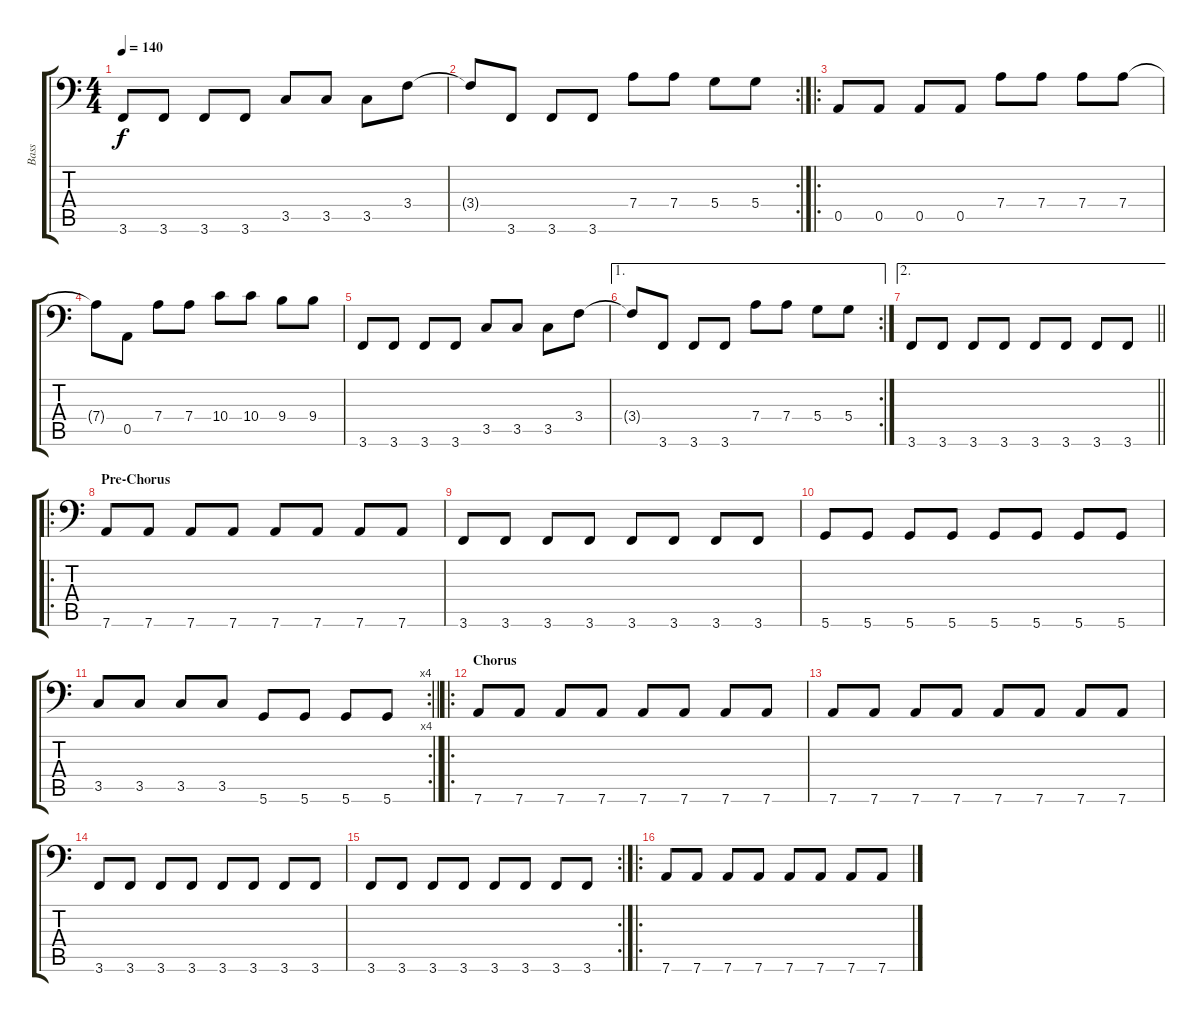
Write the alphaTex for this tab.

\track ("Bass" "Bass") {instrument electricbasspick}
\staff {score tabs}
\tuning (E3 B2 G2 D2 A1 D1) {hide}
\ts (4 4)
\tempo 140
\clef f4
\ks c
3.6.8{dy f} 3.6.8 3.6.8 3.6.8 3.5.8 3.5.8 3.5.8 3.4.8 |
\rc 2
3.4{t}.8 3.6.8 3.6.8 3.6.8 7.4.8 7.4.8 5.4.8 5.4.8 |
\ro
0.5.8 0.5.8 0.5.8 0.5.8 7.4.8 7.4.8 7.4.8 7.4.8 |
7.4{t}.8 0.5.8 7.4.8 7.4.8 10.4.8 10.4.8 9.4.8 9.4.8 |
3.6.8 3.6.8 3.6.8 3.6.8 3.5.8 3.5.8 3.5.8 3.4.8 |
\ae 1
\rc 2
3.4{t}.8 3.6.8 3.6.8 3.6.8 7.4.8 7.4.8 5.4.8 5.4.8 |
\ae 2
\barLineRight lightlight
3.6.8 3.6.8 3.6.8 3.6.8 3.6.8 3.6.8 3.6.8 3.6.8 |
\ro
\section ("" "Pre-Chorus")
7.6.8 7.6.8 7.6.8 7.6.8 7.6.8 7.6.8 7.6.8 7.6.8 |
3.6.8 3.6.8 3.6.8 3.6.8 3.6.8 3.6.8 3.6.8 3.6.8 |
5.6.8 5.6.8 5.6.8 5.6.8 5.6.8 5.6.8 5.6.8 5.6.8 |
\rc 4
\barLineRight lightlight
3.5.8 3.5.8 3.5.8 3.5.8 5.6.8 5.6.8 5.6.8 5.6.8 |
\ro
\section ("" "Chorus")
7.6.8 7.6.8 7.6.8 7.6.8 7.6.8 7.6.8 7.6.8 7.6.8 |
7.6.8 7.6.8 7.6.8 7.6.8 7.6.8 7.6.8 7.6.8 7.6.8 |
3.6.8 3.6.8 3.6.8 3.6.8 3.6.8 3.6.8 3.6.8 3.6.8 |
\rc 2
3.6.8 3.6.8 3.6.8 3.6.8 3.6.8 3.6.8 3.6.8 3.6.8 |
\ro
7.6.8 7.6.8 7.6.8 7.6.8 7.6.8 7.6.8 7.6.8 7.6.8
